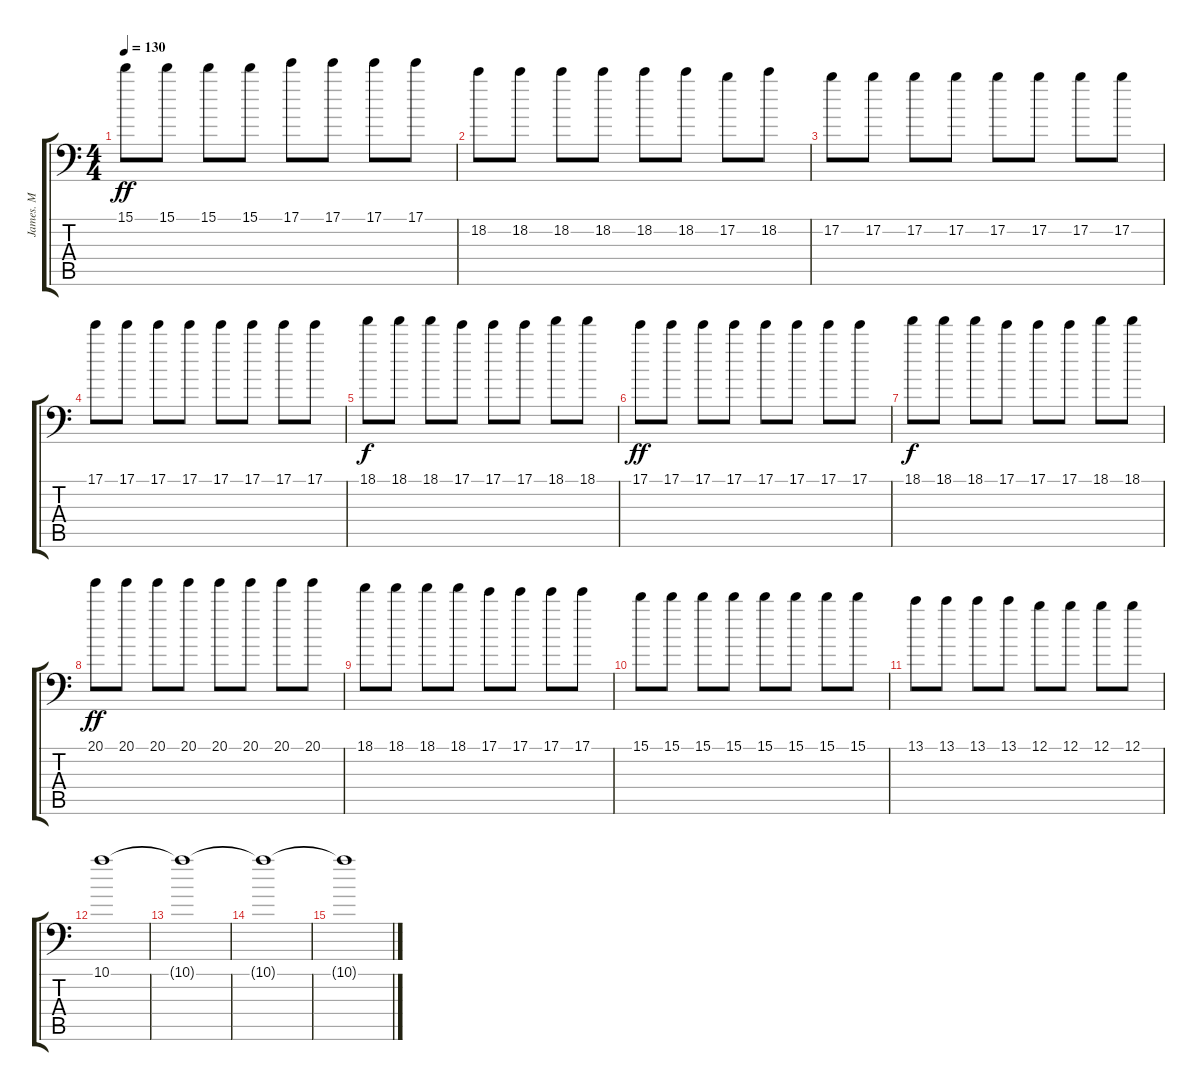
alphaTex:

\track ("James. M" "James. M") {instrument distortionguitar}
\staff {score tabs}
\tuning (B3 Gb3 D3 A2 E2 A1) {hide}
\ts (4 4)
\tempo 130
\clef f4
\ks c
15.1.8{dy ff} 15.1.8 15.1.8 15.1.8 17.1.8 17.1.8 17.1.8 17.1.8 |
18.2.8 18.2.8 18.2.8 18.2.8 18.2.8 18.2.8 17.2.8 18.2.8 |
17.2.8 17.2.8 17.2.8 17.2.8 17.2.8 17.2.8 17.2.8 17.2.8 |
17.1.8 17.1.8 17.1.8 17.1.8 17.1.8 17.1.8 17.1.8 17.1.8 |
18.1.8{dy f} 18.1.8 18.1.8 17.1.8 17.1.8 17.1.8 18.1.8 18.1.8 |
17.1.8{dy ff} 17.1.8 17.1.8 17.1.8 17.1.8 17.1.8 17.1.8 17.1.8 |
18.1.8{dy f} 18.1.8 18.1.8 17.1.8 17.1.8 17.1.8 18.1.8 18.1.8 |
20.1.8{dy ff} 20.1.8 20.1.8 20.1.8 20.1.8 20.1.8 20.1.8 20.1.8 |
18.1.8 18.1.8 18.1.8 18.1.8 17.1.8 17.1.8 17.1.8 17.1.8 |
15.1.8 15.1.8 15.1.8 15.1.8 15.1.8 15.1.8 15.1.8 15.1.8 |
13.1.8 13.1.8 13.1.8 13.1.8 12.1.8 12.1.8 12.1.8 12.1.8 |
10.1.1 |
10.1{t}.1 |
10.1{t}.1 |
10.1{t}.1
